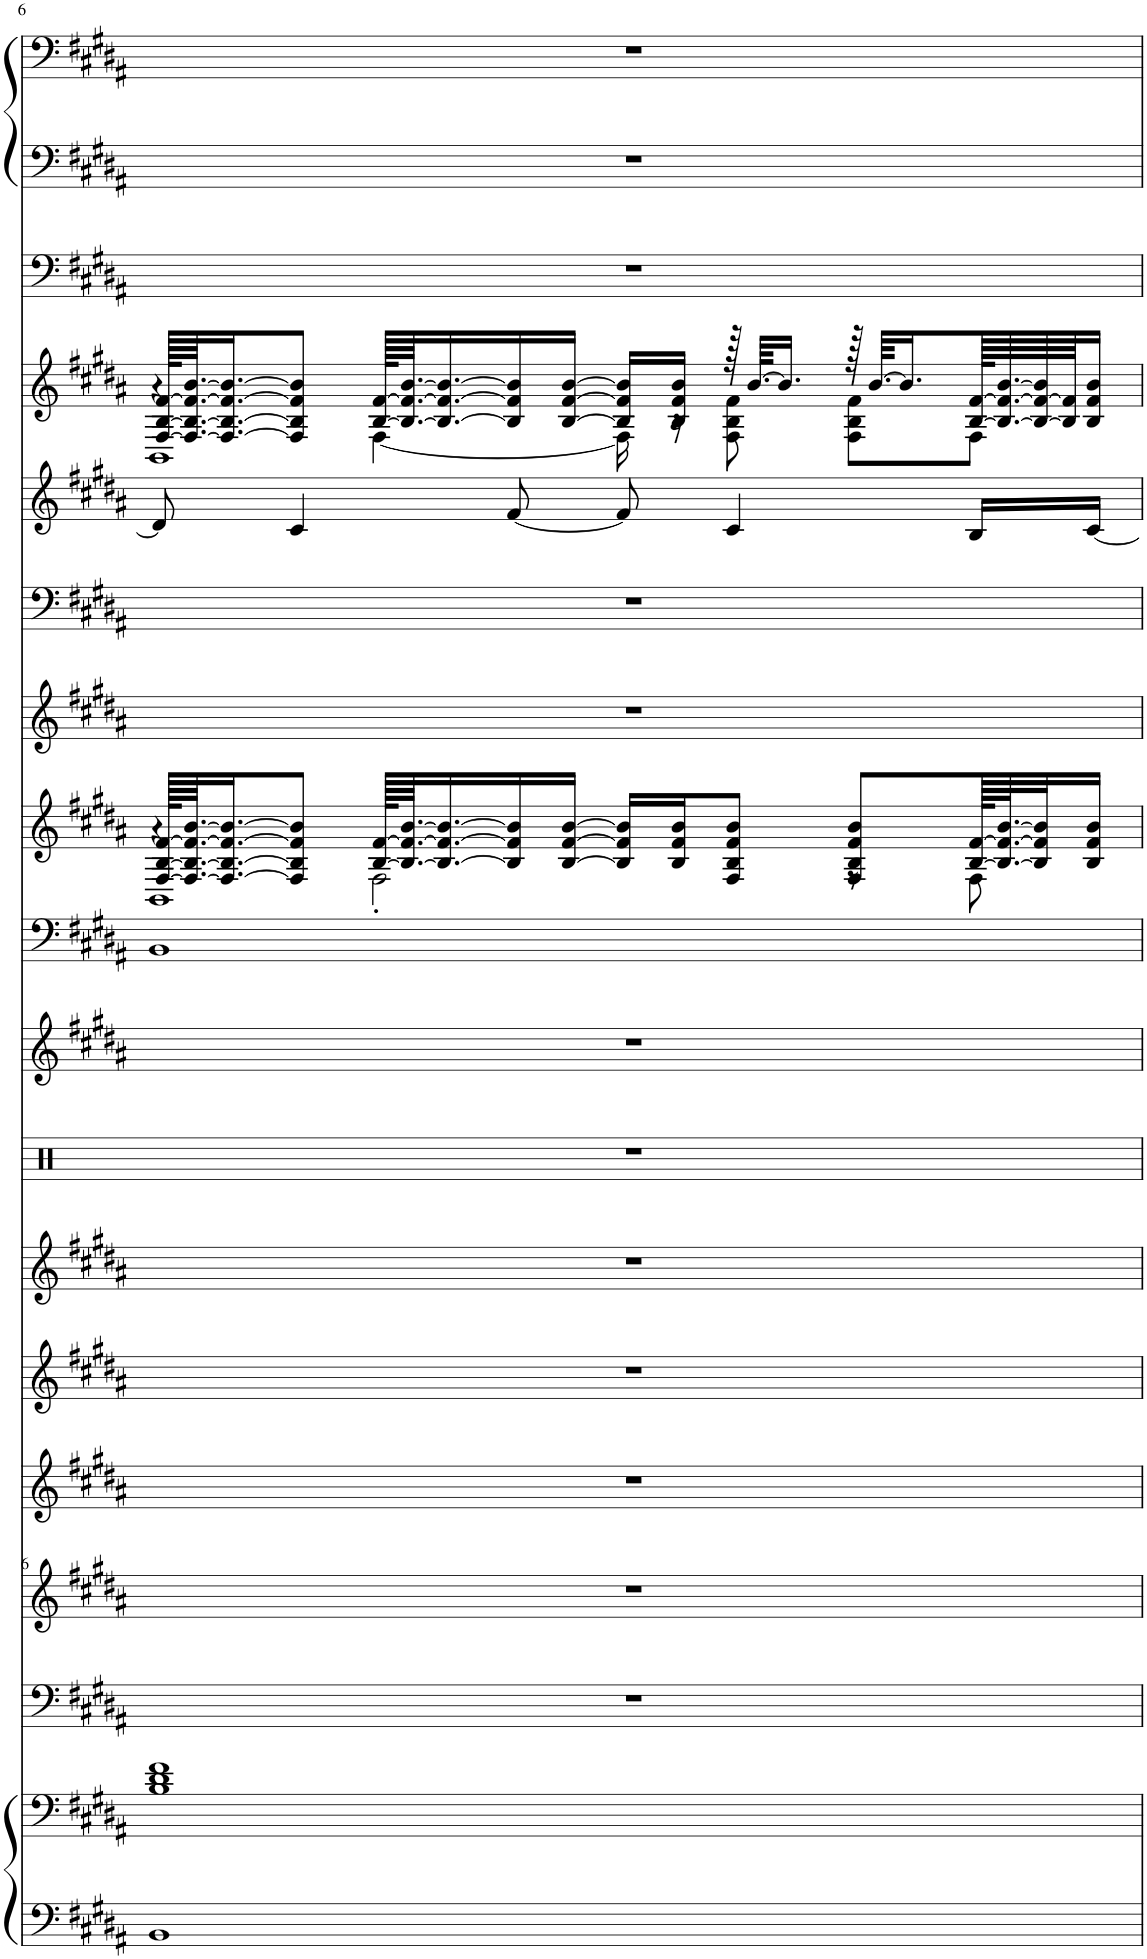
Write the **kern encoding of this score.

**kern	**kern	**kern	**kern	**kern	**kern	**kern	**kern	**kern	**kern	**kern	**kern	**kern	**kern	**kern	**kern	**kern	**kern
*part16	*part16	*part15	*part14	*part13	*part12	*part11	*part10	*part9	*part8	*part7	*part6	*part5	*part4	*part3	*part2	*part1	*part1
*staff18	*staff17	*staff16	*staff15	*staff14	*staff13	*staff12	*staff11	*staff10	*staff9	*staff8	*staff7	*staff6	*staff5	*staff4	*staff3	*staff2	*staff1
*I"Bright Piano	*	*I"Warm Pad	*I"Vibraphone	*I"Jazz Guitar	*I"Jazz Guitar	*I"Jazz Guitar	*I"Percussion	*I"Strings 2	*I"Steel Gtr.	*I"Steel Gtr.	*I"Voice Oohs	*I"Synth Voice	*I"Tenor Sax	*I"Steel Gtr.	*I"Fingered Bass	*I"Grand Piano, COLLIDE	*
*I'Pno	*	*	*I'Vbp	*	*	*	*	*I'Str	*	*	*I'V	*I'V	*I'T Sax	*	*	*I'Pno	*
!!LO:PB:g=z
*clefF4	*clefF4	*clefF4	*clefG2	*clefG2	*clefG2	*clefG2	*clefX	*clefG2	*clefF4	*clefG2	*clefG2	*clefF4	*clefG2	*clefG2	*clefF4	*clefF4	*clefF4
*	*	*	*	*	*	*	*	*	*	*	*	*	*Trd8c14	*	*	*	*
*k[f#c#g#d#a#]	*k[f#c#g#d#a#]	*k[f#c#g#d#a#]	*k[f#c#g#d#a#]	*k[f#c#g#d#a#]	*k[f#c#g#d#a#]	*k[f#c#g#d#a#]	*k[]	*k[f#c#g#d#a#]	*k[f#c#g#d#a#]	*k[f#c#g#d#a#]	*k[f#c#g#d#a#]	*k[f#c#g#d#a#]	*k[f#c#g#d#a#]	*k[f#c#g#d#a#]	*k[f#c#g#d#a#]	*k[f#c#g#d#a#]	*k[f#c#g#d#a#]
*M4/4	*M4/4	*M4/4	*M4/4	*M4/4	*M4/4	*M4/4	*M4/4	*M4/4	*M4/4	*M4/4	*M4/4	*M4/4	*M4/4	*M4/4	*M4/4	*M4/4	*M4/4
=6	=6	=6	=6	=6	=6	=6	=6	=6	=6	=6	=6	=6	=6	=6	=6	=6	=6
*	*	*	*	*	*	*	*	*	*	*^	*	*	*	*^	*	*	*
*	*	*	*	*	*	*	*	*	*	*	*^	*	*	*	*	*^	*	*	*
1BB	1B 1d# 1f#	1r	1r	1r	1r	1r	1r	1r	1BB	[128F#/ [128B/ [128f#/KLLLL	4r	1BB	1r	1r	8d#/]	[128F#/ [128B/ [128f#/KLLLL	4r	1BB	1r	1r	1r
.	.	.	.	.	.	.	.	.	.	64.F#/_ 64.B/_ 64.f#/_ [64.b/JJ	.	.	.	.	.	64.F#/_ 64.B/_ 64.f#/_ [64.b/JJ	.	.	.	.	.
.	.	.	.	.	.	.	.	.	.	16.F#/_ 16.B/_ 16.f#/_ 16.b/_J	.	.	.	.	.	16.F#/_ 16.B/_ 16.f#/_ 16.b/_J	.	.	.	.	.
.	.	.	.	.	.	.	.	.	.	8F#/] 8B/] 8f#/] 8b/]J	.	.	.	.	4c#/	8F#/] 8B/] 8f#/] 8b/]J	.	.	.	.	.
.	.	.	.	.	.	.	.	.	.	[128B/ [128f#/KLLLL	2F#'\	.	.	.	.	[128B/ [128f#/KLLLL	[4F#\	.	.	.	.
.	.	.	.	.	.	.	.	.	.	64.B/_ 64.f#/_ [64.b/JJ	.	.	.	.	.	64.B/_ 64.f#/_ [64.b/JJ	.	.	.	.	.
.	.	.	.	.	.	.	.	.	.	16.B/_ 16.f#/_ 16.b/_	.	.	.	.	.	16.B/_ 16.f#/_ 16.b/_	.	.	.	.	.
.	.	.	.	.	.	.	.	.	.	16B/] 16f#/] 16b/]	.	.	.	.	[8f#/	16B/] 16f#/] 16b/]	.	.	.	.	.
.	.	.	.	.	.	.	.	.	.	[16B/ [16f#/ [16b/JJ	.	.	.	.	.	[16B/ [16f#/ [16b/JJ	.	.	.	.	.
.	.	.	.	.	.	.	.	.	.	16B/] 16f#/] 16b/]LL	.	.	.	.	8f#/]	16B/] 16f#/] 16b/]LL	16F#\]	.	.	.	.
.	.	.	.	.	.	.	.	.	.	16B/ 16f#/ 16b/J	.	.	.	.	.	16B/ 16f#/ 16b/JJ	16r	.	.	.	.
.	.	.	.	.	.	.	.	.	.	8F#/ 8B/ 8f#/ 8b/J	.	.	.	.	4c#/	128r	8F#\ 8B\ 8f#\	.	.	.	.
.	.	.	.	.	.	.	.	.	.	.	.	.	.	.	.	[64.b/KKLL	.	.	.	.	.
.	.	.	.	.	.	.	.	.	.	.	.	.	.	.	.	16.b/JJ]	.	.	.	.	.
.	.	.	.	.	.	.	.	.	.	8F#/ 8B/ 8f#/ 8b/L	8r	.	.	.	.	128r	8F#\ 8B\ 8f#\L	.	.	.	.
.	.	.	.	.	.	.	.	.	.	.	.	.	.	.	.	[64.b/KKLL	.	.	.	.	.
.	.	.	.	.	.	.	.	.	.	.	.	.	.	.	.	16.b/]	.	.	.	.	.
.	.	.	.	.	.	.	.	.	.	[128B/ [128f#/KLLL	8F#\	.	.	.	16B/LL	[128B/ [128f#/KLL	8F#\J	.	.	.	.
.	.	.	.	.	.	.	.	.	.	64.B/_ 64.f#/_ [64.b/J	.	.	.	.	.	64.B/_ 64.f#/_ [64.b/	.	.	.	.	.
.	.	.	.	.	.	.	.	.	.	32B/] 32f#/] 32b/]J	.	.	.	.	.	64B/_ 64f#/_ 64b/]	.	.	.	.	.
.	.	.	.	.	.	.	.	.	.	.	.	.	.	.	.	64B/] 64f#/]JJ	.	.	.	.	.
.	.	.	.	.	.	.	.	.	.	16B/ 16f#/ 16b/JJ	.	.	.	.	[16c#/JJ	16B/ 16f#/ 16b/JJ	.	.	.	.	.
*	*	*	*	*	*	*	*	*	*	*v	*v	*v	*	*	*	*v	*v	*v	*	*	*
=	=	=	=	=	=	=	=	=	=	=	=	=	=	=	=	=	=
*-	*-	*-	*-	*-	*-	*-	*-	*-	*-	*-	*-	*-	*-	*-	*-	*-	*-
